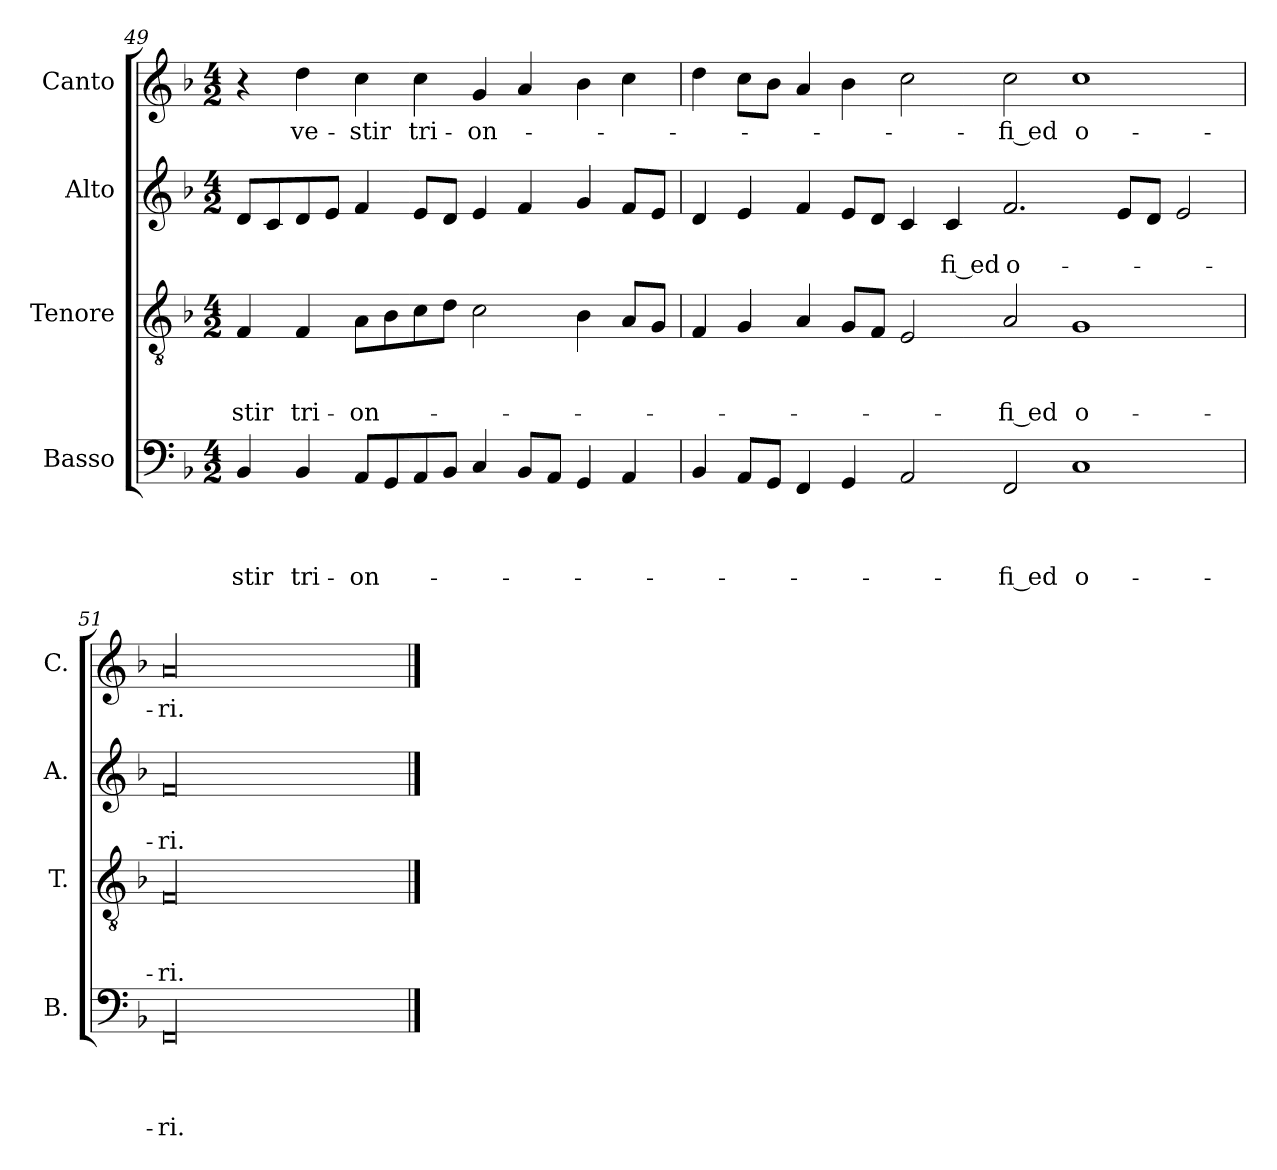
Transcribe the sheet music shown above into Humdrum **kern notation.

**kern	**text	**text	**text	**text	**kern	**text	**text	**text	**kern	**text	**text	**kern	**text
*part4	*part4	*part4	*part4	*part4	*part3	*part3	*part3	*part3	*part2	*part2	*part2	*part1	*part1
*staff4	*staff4	*staff4	*staff4	*staff4	*staff3	*staff3	*staff3	*staff3	*staff2	*staff2	*staff2	*staff1	*staff1
*I"Basso	*	*	*	*	*I"Tenore	*	*	*	*I"Alto	*	*	*I"Canto	*
*I'B.	*	*	*	*	*I'T.	*	*	*	*I'A.	*	*	*I'C.	*
!!LO:LB:g=z
*clefF4	*	*	*	*	*clefGv2	*	*	*	*clefG2	*	*	*clefG2	*
*k[b-]	*	*	*	*	*k[b-]	*	*	*	*k[b-]	*	*	*k[b-]	*
*F:	*	*	*	*	*F:	*	*	*	*F:	*	*	*F:	*
*M4/2	*	*	*	*	*M4/2	*	*	*	*M4/2	*	*	*M4/2	*
=49	=49	=49	=49	=49	=49	=49	=49	=49	=49	=49	=49	=49	=49
!	!	!	!	!LO:LY:b	!	!	!	!LO:LY:b	!	!	!	!	!
4BB-/	.	.	.	-stir	4F/	.	.	-stir	8d/L	.	.	4r	.
.	.	.	.	.	.	.	.	.	8c/	.	.	.	.
!	!	!	!	!LO:LY:b	!	!	!	!LO:LY:b	!	!	!	!	!LO:LY:b
4BB-/	.	.	.	tri-	4F/	.	.	tri-	8d/	.	.	4dd\	ve-
.	.	.	.	.	.	.	.	.	8e/J	.	.	.	.
!	!	!	!	!LO:LY:b	!	!	!	!LO:LY:b	!	!	!	!	!LO:LY:b
8AA/L	.	.	.	-on-	8A\L	.	.	-on-	4f/	.	.	4cc\	-stir
8GG/	.	.	.	.	8B-\	.	.	.	.	.	.	.	.
!	!	!	!	!	!	!	!	!	!	!	!	!	!LO:LY:b
8AA/	.	.	.	.	8c\	.	.	.	8e/L	.	.	4cc\	tri-
8BB-/J	.	.	.	.	8d\J	.	.	.	8d/J	.	.	.	.
!	!	!	!	!	!	!	!	!	!	!	!	!	!LO:LY:b
4C/	.	.	.	.	2c\	.	.	.	4e/	.	.	4g/	-on-
8BB-/L	.	.	.	.	.	.	.	.	4f/	.	.	4a/	.
8AA/J	.	.	.	.	.	.	.	.	.	.	.	.	.
4GG/	.	.	.	.	4B-\	.	.	.	4g/	.	.	4b-\	.
4AA/	.	.	.	.	8A/L	.	.	.	8f/L	.	.	4cc\	.
.	.	.	.	.	8G/J	.	.	.	8e/J	.	.	.	.
=50	=50	=50	=50	=50	=50	=50	=50	=50	=50	=50	=50	=50	=50
4BB-/	.	.	.	.	4F/	.	.	.	4d/	.	.	4dd\	.
8AA/L	.	.	.	.	4G/	.	.	.	4e/	.	.	8cc\L	.
8GG/J	.	.	.	.	.	.	.	.	.	.	.	8b-\J	.
4FF/	.	.	.	.	4A/	.	.	.	4f/	.	.	4a/	.
4GG/	.	.	.	.	8G/L	.	.	.	8e/L	.	.	4b-\	.
.	.	.	.	.	8F/J	.	.	.	8d/J	.	.	.	.
2AA/	.	.	.	.	2E/	.	.	.	4c/	.	.	2cc\	.
!	!	!	!	!	!	!	!	!	!	!	!LO:LY:b:rj	!	!
.	.	.	.	.	.	.	.	.	4c/	.	-fi ed	.	.
!	!	!	!	!LO:LY:b:rj	!	!	!	!LO:LY:b:rj	!	!	!LO:LY:b	!	!LO:LY:b:rj
2FF/	.	.	.	-fi ed	2A/	.	.	-fi ed	2.f/	.	o-	2cc\	-fi ed
!	!	!	!	!LO:LY:b:rj	!	!	!	!LO:LY:b:rj	!	!	!	!	!LO:LY:b:rj
1C	.	.	.	o-	1G	.	.	o-	.	.	.	1cc	o-
.	.	.	.	.	.	.	.	.	8e/L	.	.	.	.
.	.	.	.	.	.	.	.	.	8d/J	.	.	.	.
.	.	.	.	.	.	.	.	.	2e/	.	.	.	.
=51	=51	=51	=51	=51	=51	=51	=51	=51	=51	=51	=51	=51	=51
!	!	!	!	!LO:LY:b	!	!	!	!LO:LY:b	!	!	!LO:LY:b	!	!LO:LY:b
00FF	.	.	.	-ri.	00F	.	.	-ri.	00f	.	-ri.	00a	-ri.
==	==	==	==	==	==	==	==	==	==	==	==	==	==
*-	*-	*-	*-	*-	*-	*-	*-	*-	*-	*-	*-	*-	*-
